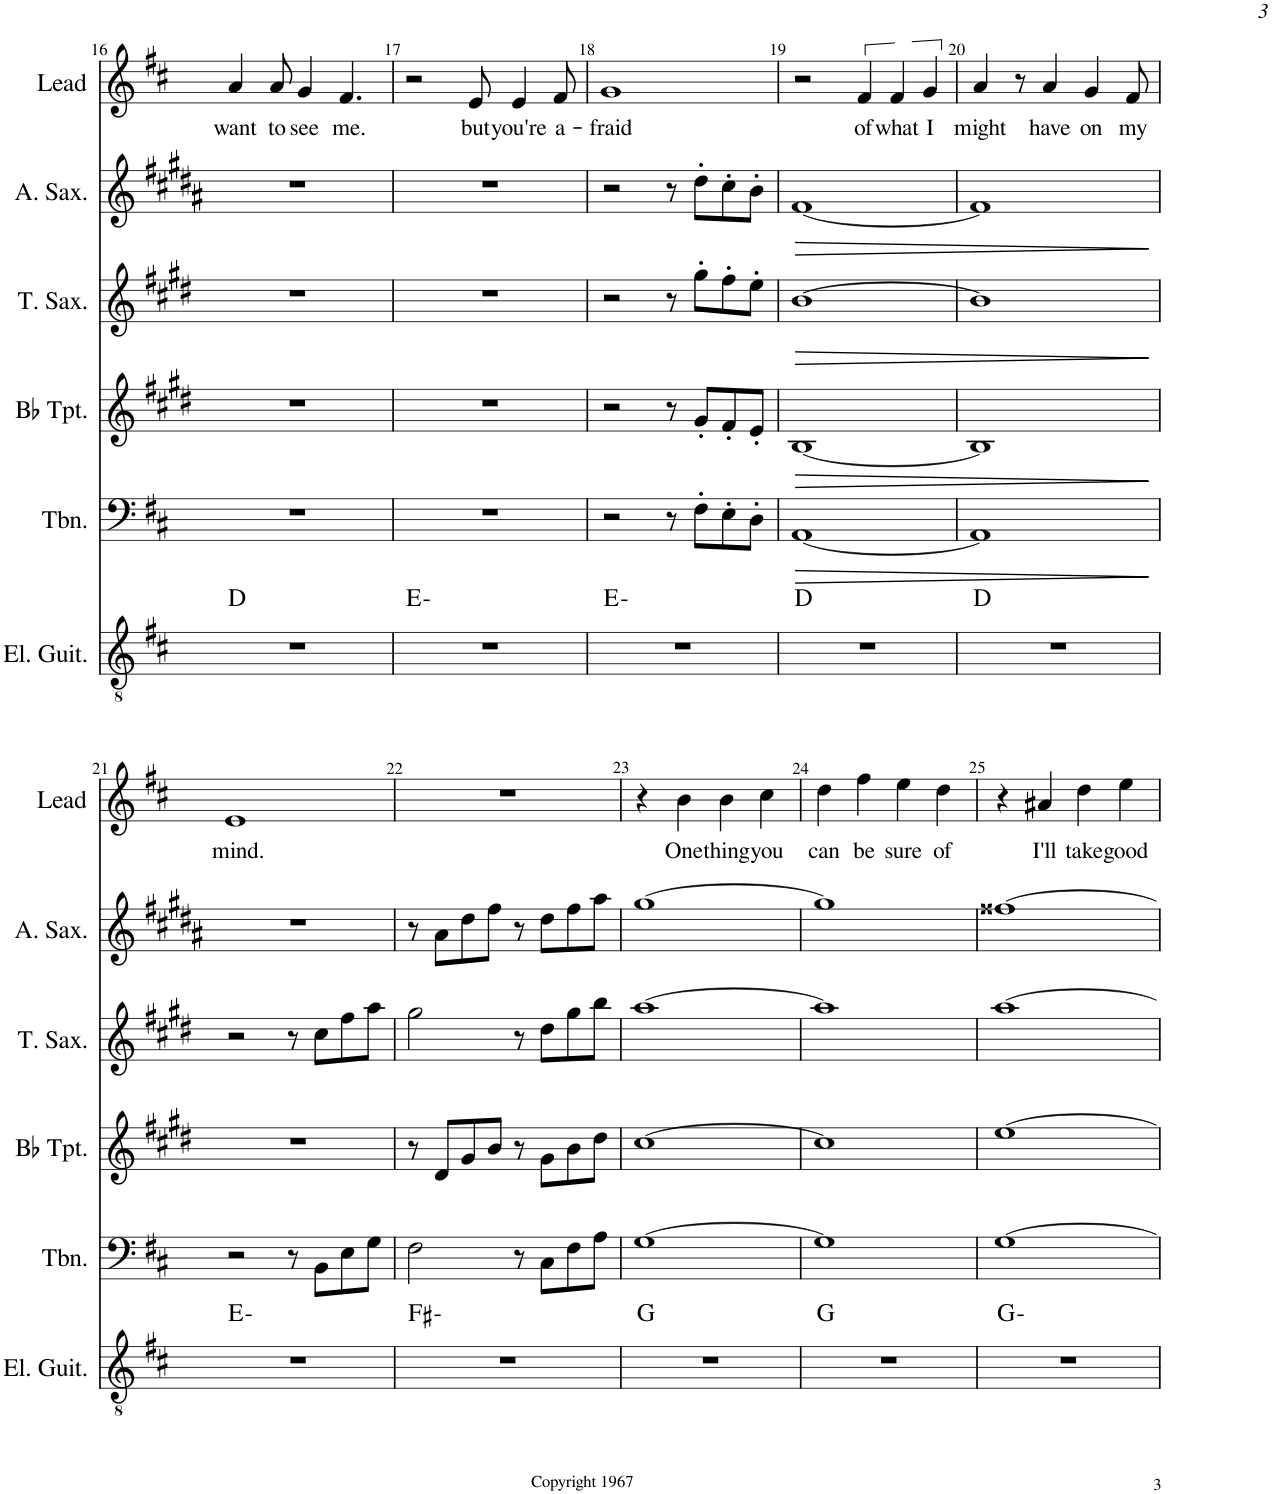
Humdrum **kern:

**kern	**harte	**kern	**dynam	**kern	**dynam	**kern	**dynam	**kern	**dynam	**kern	**text
*part6	*part6	*part5	*part5	*part4	*part4	*part3	*part3	*part2	*part2	*part1	*part1
*staff6	*	*staff5	*staff5	*staff4	*staff4	*staff3	*staff3	*staff2	*staff2	*staff1	*staff1
*I"Electric Guitar	*	*I"Trombone	*	*I"Bb Trumpet	*	*I"Tenor Saxophone	*	*I"Alto Saxophone	*	*I"Lead	*
*I'El. Guit.	*	*I'Tbn.	*	*I'Bb Tpt.	*	*I'T. Sax.	*	*I'A. Sax.	*	*I'Lead	*
!!LO:PB:g=z
*clefGv2	*	*clefF4	*	*clefG2	*	*clefG2	*	*clefG2	*	*clefG2	*
*	*	*	*	*Trd1c2	*	*Trd8c14	*	*Trd5c9	*	*	*
*k[f#c#]	*	*k[f#c#]	*	*k[f#c#g#d#]	*	*k[f#c#g#d#]	*	*k[f#c#g#d#a#]	*	*k[f#c#]	*
*M4/4	*	*M4/4	*	*M4/4	*	*M4/4	*	*M4/4	*	*M4/4	*
=16	=16	=16	=16	=16	=16	=16	=16	=16	=16	=16	=16
!	!	!	!	!	!	!	!	!	!	!	!LO:LY:b
1r	D:maj	1r	.	1r	.	1r	.	1r	.	4a/	want
!	!	!	!	!	!	!	!	!	!	!	!LO:LY:b
.	.	.	.	.	.	.	.	.	.	8a/	to
!	!	!	!	!	!	!	!	!	!	!	!LO:LY:b
.	.	.	.	.	.	.	.	.	.	4g/	see
!	!	!	!	!	!	!	!	!	!	!	!LO:LY:b
.	.	.	.	.	.	.	.	.	.	4.f#/	me.
=17	=17	=17	=17	=17	=17	=17	=17	=17	=17	=17	=17
1r	E:min	1r	.	1r	.	1r	.	1r	.	2r	.
!	!	!	!	!	!	!	!	!	!	!	!LO:LY:b
.	.	.	.	.	.	.	.	.	.	8e/	but
!	!	!	!	!	!	!	!	!	!	!	!LO:LY:b
.	.	.	.	.	.	.	.	.	.	4e/	you're
!	!	!	!	!	!	!	!	!	!	!	!LO:LY:b
.	.	.	.	.	.	.	.	.	.	8f#/	a-
=18	=18	=18	=18	=18	=18	=18	=18	=18	=18	=18	=18
!	!	!	!	!	!	!	!	!	!	!	!LO:LY:b
1r	E:min	2r	.	2r	.	2r	.	2r	.	1g	-fraid
.	.	8r	.	8r	.	8r	.	8r	.	.	.
.	.	8F#'\L	.	8g#'/L	.	8gg#'\L	.	8dd#'\L	.	.	.
.	.	8E'\	.	8f#'/	.	8ff#'\	.	8cc#'\	.	.	.
.	.	8D'\J	.	8e'/J	.	8ee'\J	.	8b'\J	.	.	.
=19	=19	=19	=19	=19	=19	=19	=19	=19	=19	=19	=19
!	!	!	!LO:HP:b	!	!LO:HP:b	!	!LO:HP:b	!	!LO:HP:b	!	!
1r	D:maj	[1AA	>	[1B	>	[1b	>	[1f#	>	2r	.
!	!	!	!	!	!	!	!	!	!	!	!LO:LY:b
.	.	.	.	.	.	.	.	.	.	6f#/	of
!	!	!	!	!	!	!	!	!	!	!	!LO:LY:b
.	.	.	.	.	.	.	.	.	.	6f#/	what
!	!	!	!	!	!	!	!	!	!	!	!LO:LY:b
.	.	.	.	.	.	.	.	.	.	6g/	I
=20	=20	=20	=20	=20	=20	=20	=20	=20	=20	=20	=20
!	!	!	!	!	!	!	!	!	!	!	!LO:LY:b
1r	D:maj	1AA]	.	1B]	.	1b]	.	1f#]	.	4a/	might
.	.	.	.	.	.	.	.	.	.	8r	.
!	!	!	!	!	!	!	!	!	!	!	!LO:LY:b
.	.	.	.	.	.	.	.	.	.	4a/	have
!	!	!	!	!	!	!	!	!	!	!	!LO:LY:b
.	.	.	.	.	.	.	.	.	.	4g/	on
!	!	!	!	!	!	!	!	!	!	!	!LO:LY:b
.	.	.	.	.	.	.	.	.	.	8f#/	my
.	.	.	]	.	]	.	]	.	]	.	.
!!LO:LB:g=z
=21	=21	=21	=21	=21	=21	=21	=21	=21	=21	=21	=21
!	!	!	!	!	!	!	!	!	!	!	!LO:LY:b
1r	E:min	2r	.	1r	.	2r	.	1r	.	1e	mind.
.	.	8r	.	.	.	8r	.	.	.	.	.
.	.	8BB\L	.	.	.	8cc#\L	.	.	.	.	.
.	.	8E\	.	.	.	8ff#\	.	.	.	.	.
.	.	8G\J	.	.	.	8aa\J	.	.	.	.	.
=22	=22	=22	=22	=22	=22	=22	=22	=22	=22	=22	=22
1r	F#:min	2F#\	.	8r	.	2gg#\	.	8r	.	1r	.
.	.	.	.	8d#/L	.	.	.	8a#\L	.	.	.
.	.	.	.	8g#/	.	.	.	8dd#\	.	.	.
.	.	.	.	8b/J	.	.	.	8ff#\J	.	.	.
.	.	8r	.	8r	.	8r	.	8r	.	.	.
.	.	8C#\L	.	8g#\L	.	8dd#\L	.	8dd#\L	.	.	.
.	.	8F#\	.	8b\	.	8gg#\	.	8ff#\	.	.	.
.	.	8A\J	.	8dd#\J	.	8bb\J	.	8aa#\J	.	.	.
=23	=23	=23	=23	=23	=23	=23	=23	=23	=23	=23	=23
1r	G:maj	[1G	.	[1cc#	.	[1aa	.	[1gg#	.	4r	.
!	!	!	!	!	!	!	!	!	!	!	!LO:LY:b
.	.	.	.	.	.	.	.	.	.	4b\	One
!	!	!	!	!	!	!	!	!	!	!	!LO:LY:b
.	.	.	.	.	.	.	.	.	.	4b\	thing
!	!	!	!	!	!	!	!	!	!	!	!LO:LY:b
.	.	.	.	.	.	.	.	.	.	4cc#\	you
=24	=24	=24	=24	=24	=24	=24	=24	=24	=24	=24	=24
!	!	!	!	!	!	!	!	!	!	!	!LO:LY:b
1r	G:maj	1G]	.	1cc#]	.	1aa]	.	1gg#]	.	4dd\	can
!	!	!	!	!	!	!	!	!	!	!	!LO:LY:b
.	.	.	.	.	.	.	.	.	.	4ff#\	be
!	!	!	!	!	!	!	!	!	!	!	!LO:LY:b
.	.	.	.	.	.	.	.	.	.	4ee\	sure
!	!	!	!	!	!	!	!	!	!	!	!LO:LY:b
.	.	.	.	.	.	.	.	.	.	4dd\	of
=25	=25	=25	=25	=25	=25	=25	=25	=25	=25	=25	=25
1r	G:min	[1G	.	[1ee	.	[1aa	.	[1ff##X	.	4r	.
!	!	!	!	!	!	!	!	!	!	!	!LO:LY:b
.	.	.	.	.	.	.	.	.	.	4a#X/	I'll
!	!	!	!	!	!	!	!	!	!	!	!LO:LY:b
.	.	.	.	.	.	.	.	.	.	4dd\	take
!	!	!	!	!	!	!	!	!	!	!	!LO:LY:b
.	.	.	.	.	.	.	.	.	.	4ee\	good
=	=	=	=	=	=	=	=	=	=	=	=
*-	*-	*-	*-	*-	*-	*-	*-	*-	*-	*-	*-
